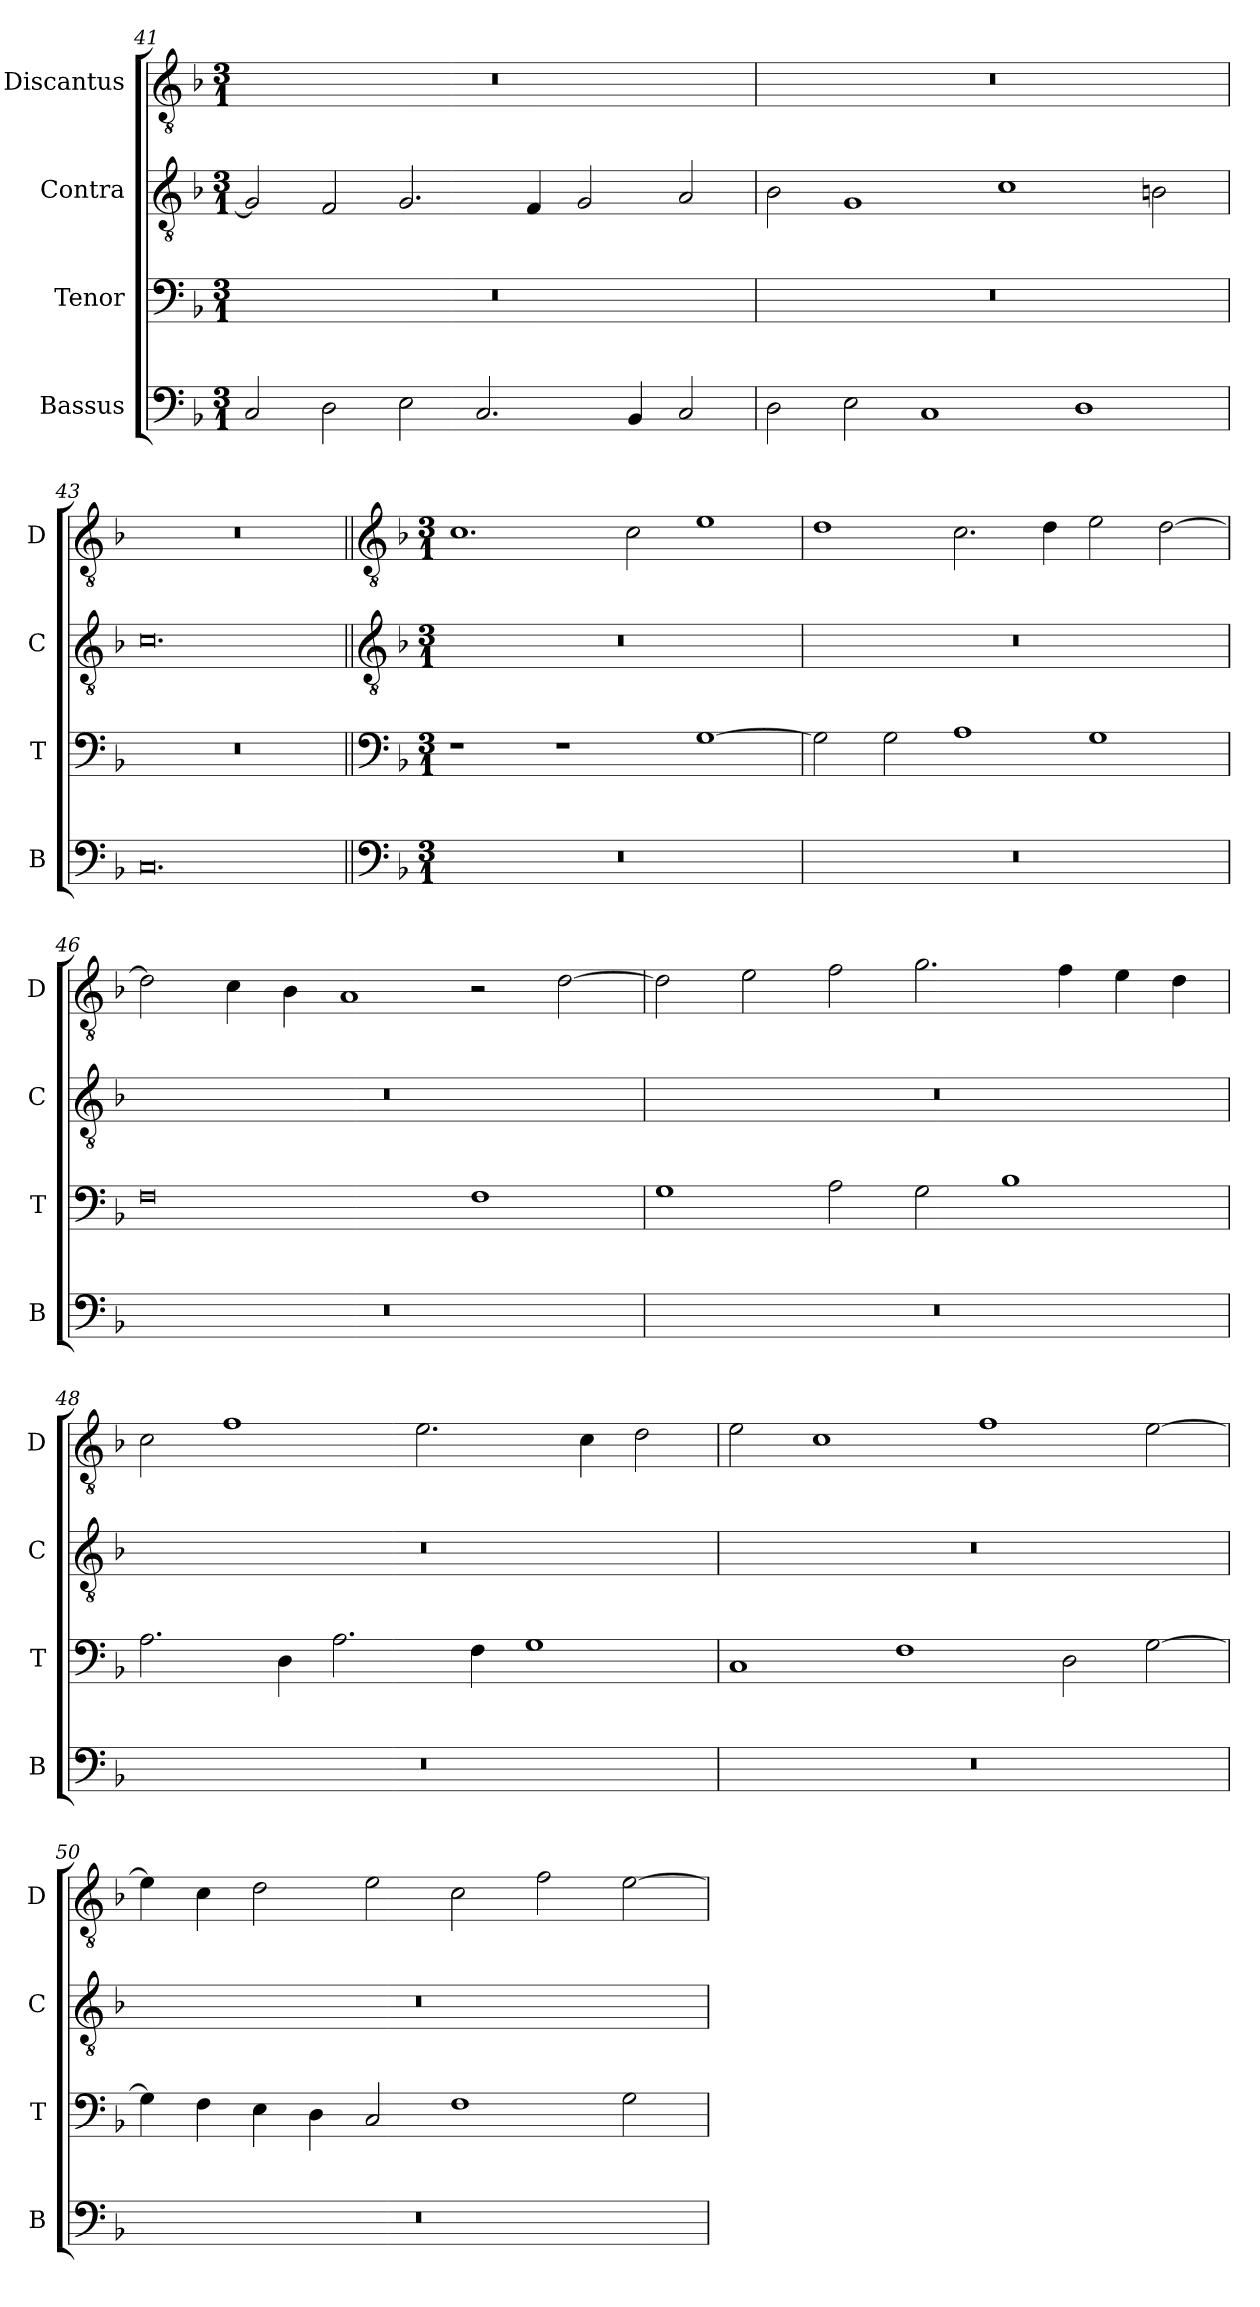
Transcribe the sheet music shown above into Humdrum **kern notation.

**kern	**kern	**kern	**kern
*part4	*part3	*part2	*part1
*staff4	*staff3	*staff2	*staff1
*I"Bassus	*I"Tenor	*I"Contra	*I"Discantus
*I'B	*I'T	*I'C	*I'D
*clefF4	*clefF4	*clefGv2	*clefGv2
*k[b-]	*k[b-]	*k[b-]	*k[b-]
*M3/1	*M3/1	*M3/1	*M3/1
=41	=41	=41	=41
2C/	0.r	2G/]	0.r
2D\	.	2F/	.
2E\	.	2.G/	.
2.C/	.	.	.
.	.	4F/	.
.	.	2G/	.
4BB-/	.	.	.
2C/	.	2A/	.
=42	=42	=42	=42
2D\	0.r	2B-\	0.r
2E\	.	1G	.
1C	.	.	.
.	.	1c	.
1D	.	.	.
.	.	2Bn\	.
=43	=43	=43	=43
0.C	0.r	0.c	0.r
!!LO:LB:g=z
=44||	=44||	=44||	=44||
*clefF4	*clefF4	*clefGv2	*clefGv2
*k[b-]	*k[b-]	*k[b-]	*k[b-]
*M3/1	*M3/1	*M3/1	*M3/1
0.r	1r	0.r	1.c
.	1r	.	.
.	.	.	2c\
.	[1G	.	1e
=45	=45	=45	=45
0.r	2G\]	0.r	1d
.	2G\	.	.
.	1A	.	2.c\
.	.	.	4d\
.	1G	.	2e\
.	.	.	[2d\
=46	=46	=46	=46
0.r	0F	0.r	2d\]
.	.	.	4c\
.	.	.	4B-\
.	.	.	1A
.	1F	.	2r
.	.	.	[2d\
=47	=47	=47	=47
0.r	1G	0.r	2d\]
.	.	.	2e\
.	2A\	.	2f\
.	2G\	.	2.g\
.	1B-	.	.
.	.	.	4f\
.	.	.	4e\
.	.	.	4d\
=48	=48	=48	=48
0.r	2.A\	0.r	2c\
.	.	.	1f
.	4D\	.	.
.	2.A\	.	.
.	.	.	2.e\
.	4F\	.	.
.	1G	.	.
.	.	.	4c\
.	.	.	2d\
=49	=49	=49	=49
0.r	1C	0.r	2e\
.	.	.	1c
.	1F	.	.
.	.	.	1f
.	2D\	.	.
.	[2G\	.	[2e\
=50	=50	=50	=50
0.r	4G\]	0.r	4e\]
.	4F\	.	4c\
.	4E\	.	2d\
.	4D\	.	.
.	2C/	.	2e\
.	1F	.	2c\
.	.	.	2f\
.	2G\	.	[2e\
=	=	=	=
*-	*-	*-	*-
